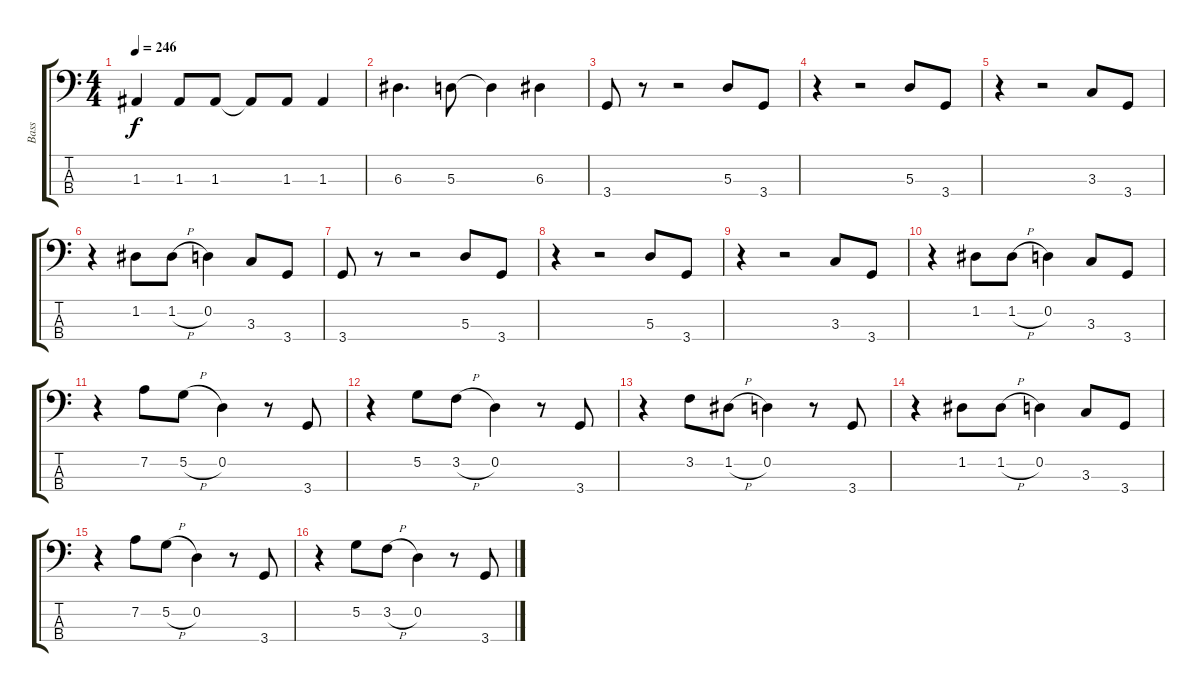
\track ("Bass" "Bass") {instrument electricbassfinger}
\staff {score tabs}
\tuning (G2 D2 A1 E1) {hide}
\ts (4 4)
\tempo 246
\clef f4
\ks c
1.3.4{dy f} 1.3.8 1.3.8 1.3{t}.8 1.3.8 1.3.4 |
6.3.4{d} 5.3.8 5.3{t}.4 6.3.4 |
3.4.8 r.8 r.2 5.3.8 3.4.8 |
r.4 r.2 5.3.8 3.4.8 |
r.4 r.2 3.3.8 3.4.8 |
r.4 1.2.8 1.2{h}.8 0.2.4 3.3.8 3.4.8 |
3.4.8 r.8 r.2 5.3.8 3.4.8 |
r.4 r.2 5.3.8 3.4.8 |
r.4 r.2 3.3.8 3.4.8 |
r.4 1.2.8 1.2{h}.8 0.2.4 3.3.8 3.4.8 |
r.4 7.2.8 5.2{h}.8 0.2.4 r.8 3.4.8 |
r.4 5.2.8 3.2{h}.8 0.2.4 r.8 3.4.8 |
r.4 3.2.8 1.2{h}.8 0.2.4 r.8 3.4.8 |
r.4 1.2.8 1.2{h}.8 0.2.4 3.3.8 3.4.8 |
r.4 7.2.8 5.2{h}.8 0.2.4 r.8 3.4.8 |
r.4 5.2.8 3.2{h}.8 0.2.4 r.8 3.4.8
